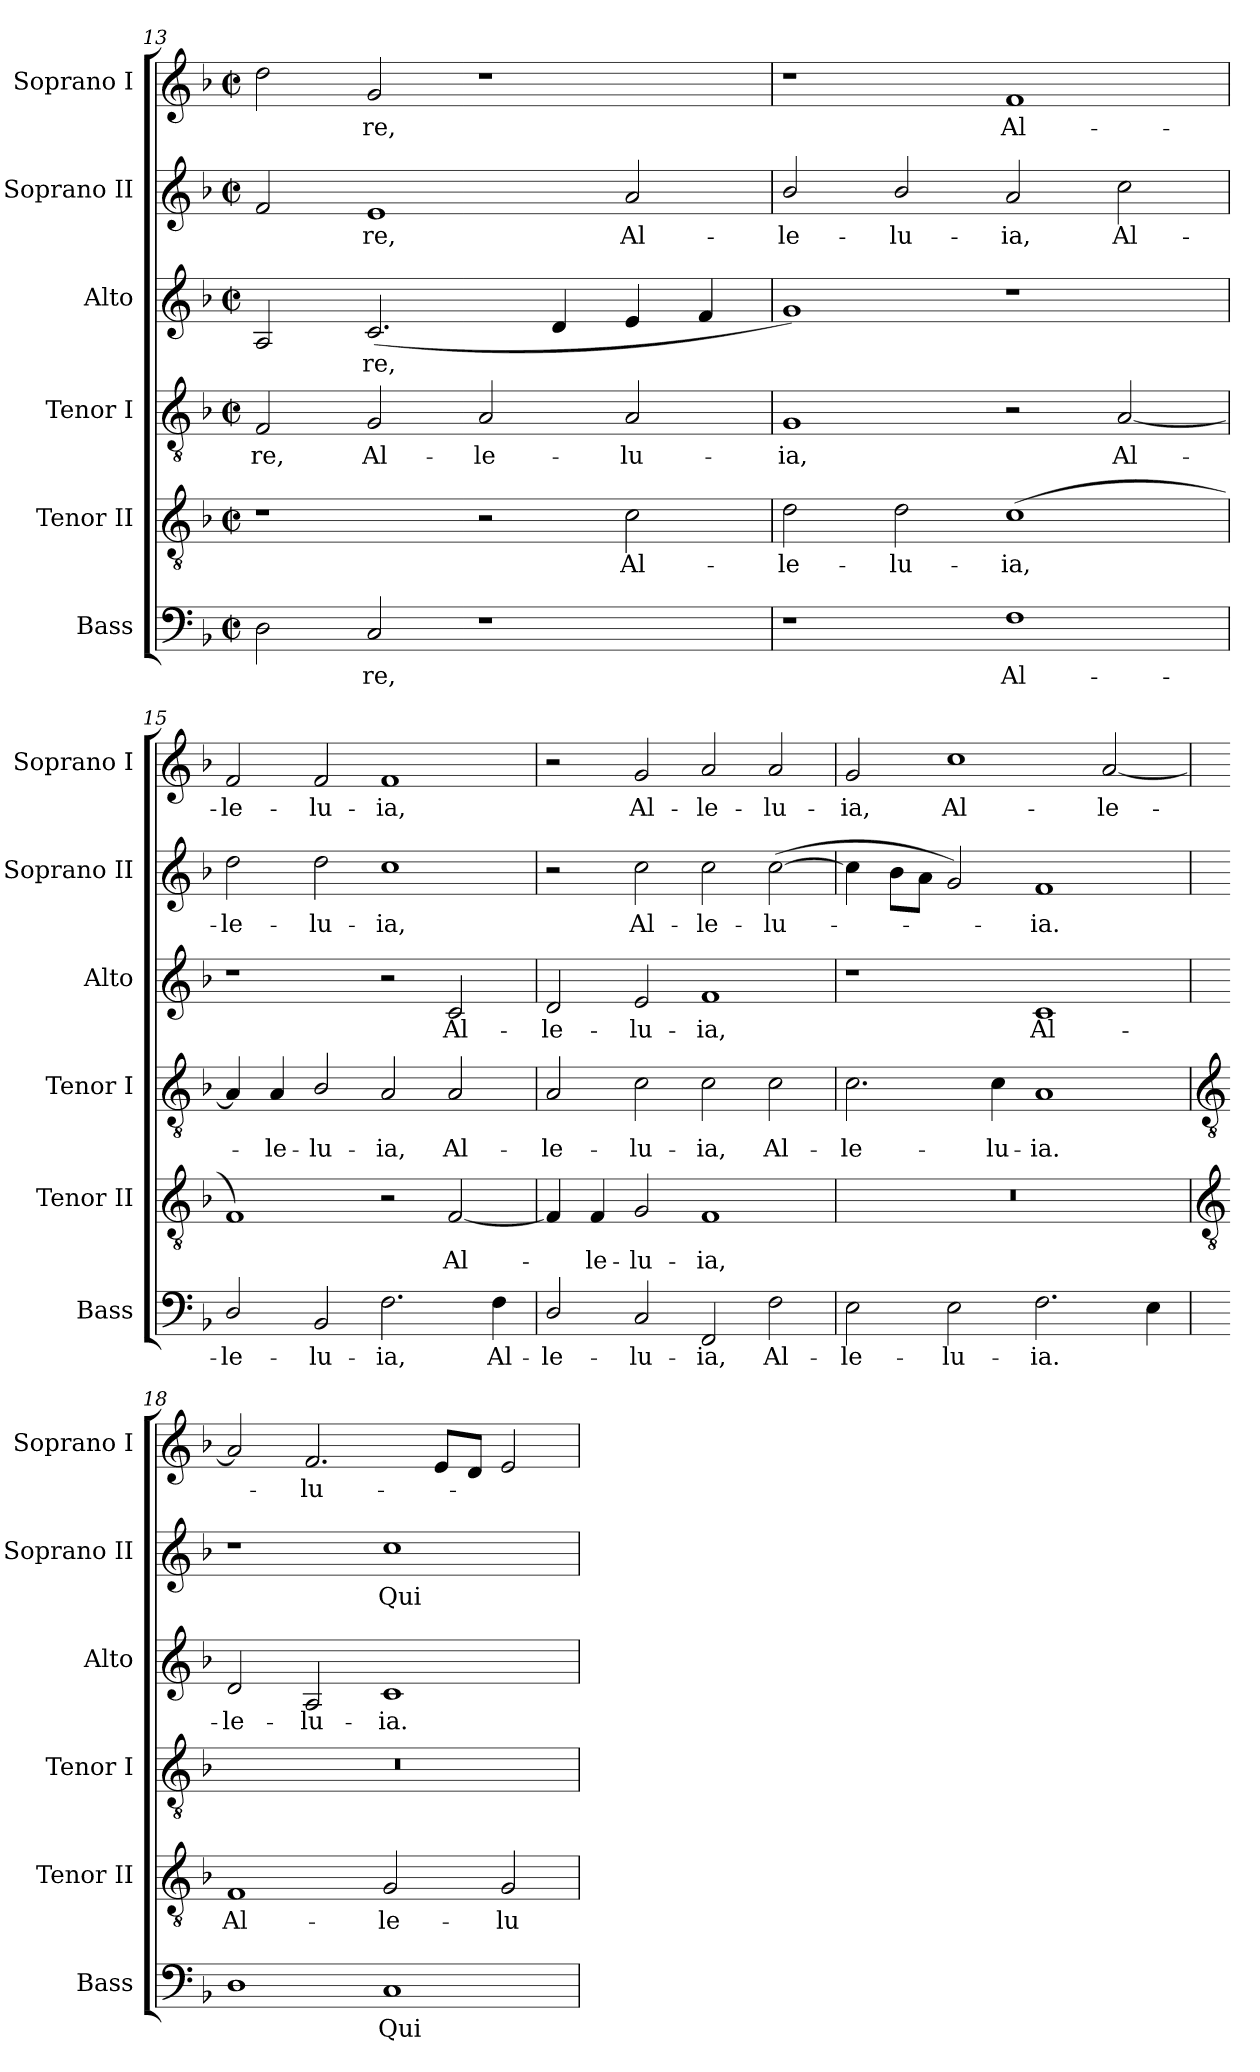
**kern	**text	**kern	**text	**kern	**text	**kern	**text	**kern	**text	**kern	**text
*part6	*part6	*part5	*part5	*part4	*part4	*part3	*part3	*part2	*part2	*part1	*part1
*staff6	*staff6	*staff5	*staff5	*staff4	*staff4	*staff3	*staff3	*staff2	*staff2	*staff1	*staff1
*I"Bass	*	*I"Tenor II	*	*I"Tenor I	*	*I"Alto	*	*I"Soprano II	*	*I"Soprano I	*
*I'Bass	*	*I'Tenor II	*	*I'Tenor I	*	*I'Alto	*	*I'Soprano II	*	*I'Soprano I	*
*clefF4	*	*clefGv2	*	*clefGv2	*	*clefG2	*	*clefG2	*	*clefG2	*
*k[b-]	*	*k[b-]	*	*k[b-]	*	*k[b-]	*	*k[b-]	*	*k[b-]	*
*F:	*	*F:	*	*F:	*	*F:	*	*F:	*	*F:	*
*M4/2	*	*M4/2	*	*M4/2	*	*M4/2	*	*M4/2	*	*M4/2	*
*met(c|)	*	*met(c|)	*	*met(c|)	*	*met(c|)	*	*met(c|)	*	*met(c|)	*
=13	=13	=13	=13	=13	=13	=13	=13	=13	=13	=13	=13
!	!	!	!	!	!LO:LY:b	!	!	!	!	!	!
2D	.	1r	.	2F	re,	2A	.	2f	.	2dd	.
!	!LO:LY:b	!	!	!	!LO:LY:b	!	!LO:LY:b	!	!LO:LY:b	!	!LO:LY:b
2C	re,	.	.	2G	Al-	(<2.c	re,	1e	re,	2g	re,
!	!	!	!	!	!LO:LY:b	!	!	!	!	!	!
1r	.	2r	.	2A	-le-	.	.	.	.	1r	.
.	.	.	.	.	.	4d	.	.	.	.	.
!	!	!	!LO:LY:b	!	!LO:LY:b	!	!	!	!LO:LY:b	!	!
.	.	2c	Al-	2A	-lu-	4e	.	2a	Al-	.	.
.	.	.	.	.	.	4f	.	.	.	.	.
=14	=14	=14	=14	=14	=14	=14	=14	=14	=14	=14	=14
!	!	!	!LO:LY:b	!	!LO:LY:b	!	!	!	!LO:LY:b	!	!
1r	.	2d	-le-	1G	-ia,	1g)	.	2b-/	-le-	1r	.
!	!	!	!LO:LY:b	!	!	!	!	!	!LO:LY:b	!	!
.	.	2d	-lu-	.	.	.	.	2b-/	-lu-	.	.
!	!LO:LY:b	!	!LO:LY:b	!	!	!	!	!	!LO:LY:b	!	!LO:LY:b
1F	Al-	(<1c	-ia,	2r	.	1r	.	2a	-ia,	1f	Al-
!	!	!	!	!	!LO:LY:b	!	!	!	!LO:LY:b	!	!
.	.	.	.	[2A	Al-	.	.	2cc	Al-	.	.
=15	=15	=15	=15	=15	=15	=15	=15	=15	=15	=15	=15
!	!LO:LY:b	!	!	!	!	!	!	!	!LO:LY:b	!	!LO:LY:b
2D/	-le-	1F)	.	4A]	.	1r	.	2dd	-le-	2f	-le-
!	!	!	!	!	!LO:LY:b	!	!	!	!	!	!
.	.	.	.	4A	le-	.	.	.	.	.	.
!	!LO:LY:b	!	!	!	!LO:LY:b	!	!	!	!LO:LY:b	!	!LO:LY:b
2BB-	-lu-	.	.	2B-/	-lu-	.	.	2dd	-lu-	2f	-lu-
!	!LO:LY:b	!	!	!	!LO:LY:b	!	!	!	!LO:LY:b	!	!LO:LY:b
2.F	-ia,	2r	.	2A	-ia,	2r	.	1cc	-ia,	1f	-ia,
!	!	!	!LO:LY:b	!	!LO:LY:b	!	!LO:LY:b	!	!	!	!
.	.	[2F	Al-	2A	Al-	2c	Al-	.	.	.	.
!	!LO:LY:b	!	!	!	!	!	!	!	!	!	!
4F	Al-	.	.	.	.	.	.	.	.	.	.
=16	=16	=16	=16	=16	=16	=16	=16	=16	=16	=16	=16
!	!LO:LY:b	!	!	!	!LO:LY:b	!	!LO:LY:b	!	!	!	!
2D/	-le-	4F]	.	2A	-le-	2d	-le-	2r	.	2r	.
!	!	!	!LO:LY:b	!	!	!	!	!	!	!	!
.	.	4F	le-	.	.	.	.	.	.	.	.
!	!LO:LY:b	!	!LO:LY:b	!	!LO:LY:b	!	!LO:LY:b	!	!LO:LY:b	!	!LO:LY:b
2C	-lu-	2G	-lu-	2c	-lu-	2e	-lu-	2cc	Al-	2g	Al-
!	!LO:LY:b	!	!LO:LY:b	!	!LO:LY:b	!	!LO:LY:b	!	!LO:LY:b	!	!LO:LY:b
2FF	-ia,	1F	-ia,	2c	-ia,	1f	-ia,	2cc	-le-	2a	-le-
!	!LO:LY:b	!	!	!	!LO:LY:b	!	!	!	!LO:LY:b	!	!LO:LY:b
2F	Al-	.	.	2c	Al-	.	.	(>[2cc	-lu-	2a	-lu-
=17	=17	=17	=17	=17	=17	=17	=17	=17	=17	=17	=17
!	!LO:LY:b	!	!	!	!LO:LY:b	!	!	!	!	!	!LO:LY:b
2E	-le-	0r	.	2.c	-le-	1r	.	4cc]	.	2g	-ia,
.	.	.	.	.	.	.	.	8b-\L	.	.	.
.	.	.	.	.	.	.	.	8a\J	.	.	.
!	!LO:LY:b	!	!	!	!	!	!	!	!	!	!LO:LY:b
2E	-lu-	.	.	.	.	.	.	2g)	.	1cc	Al-
!	!	!	!	!	!LO:LY:b	!	!	!	!	!	!
.	.	.	.	4c	-lu-	.	.	.	.	.	.
!	!LO:LY:b	!	!	!	!LO:LY:b	!	!LO:LY:b	!	!LO:LY:b	!	!
2.F	-ia.	.	.	1A	-ia.	1c	Al-	1f	ia.	.	.
!	!	!	!	!	!	!	!	!	!	!	!LO:LY:b
.	.	.	.	.	.	.	.	.	.	[2a	-le-
4E	.	.	.	.	.	.	.	.	.	.	.
!!LO:LB:g=z
=18	=18	=18	=18	=18	=18	=18	=18	=18	=18	=18	=18
*	*	*clefGv2	*	*clefGv2	*	*	*	*	*	*	*
!	!	!	!LO:LY:b	!	!	!	!LO:LY:b	!	!	!	!
1D	.	1F	Al-	0r	.	2d	-le-	1r	.	2a]	.
!	!	!	!	!	!	!	!LO:LY:b	!	!	!	!LO:LY:b
.	.	.	.	.	.	2A	-lu-	.	.	2.f	lu-
!	!LO:LY:b	!	!LO:LY:b	!	!	!	!LO:LY:b	!	!LO:LY:b	!	!
1C	Qui-	2G	-le-	.	.	1c	-ia.	1cc	Qui-	.	.
.	.	.	.	.	.	.	.	.	.	8eL	.
.	.	.	.	.	.	.	.	.	.	8dJ	.
!	!	!	!LO:LY:b	!	!	!	!	!	!	!	!
.	.	2G	-lu-	.	.	.	.	.	.	2e	.
=	=	=	=	=	=	=	=	=	=	=	=
*-	*-	*-	*-	*-	*-	*-	*-	*-	*-	*-	*-
